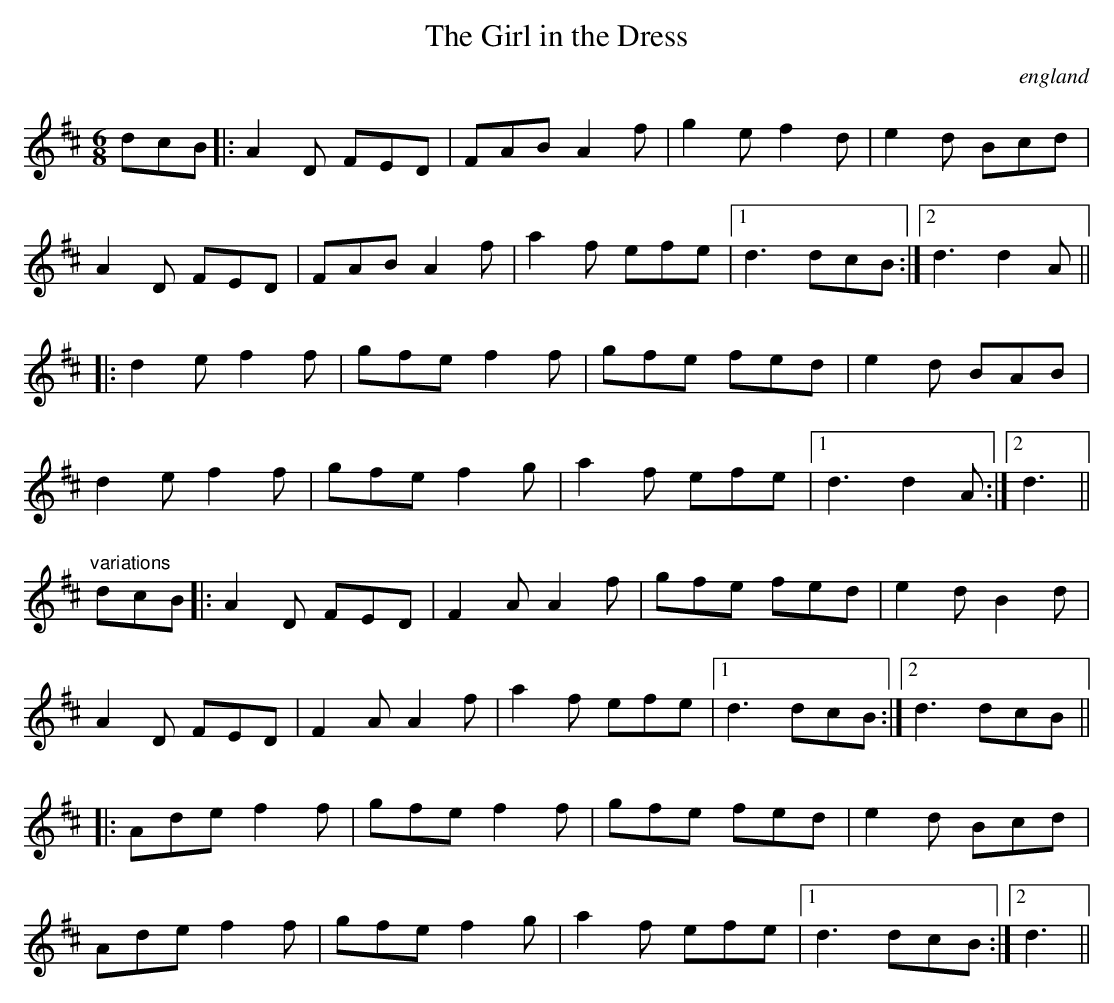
X:1
T:Girl in the Dress, The
O:england
M:6/8
K:D
dcB|:A2D FED|FAB A2f|g2e f2d|e2d Bcd|
A2D FED|FAB A2f|a2f efe|1 d3 dcB:|2 d3 d2A||
|:d2e f2f|gfe f2f|gfe fed|e2d BAB|
d2e f2f|gfe f2g|a2f efe|1 d3 d2A:|2 d3||
"variations"
dcB|:A2D FED|F2A A2f|gfe fed|e2d B2d|
A2D FED|F2A A2f|a2f efe|1 d3 dcB:|2 d3 dcB||
|:Ade f2f|gfe f2f|gfe fed|e2d Bcd|
Ade f2f|gfe f2g|a2f efe|1 d3 dcB:|2 d3||
